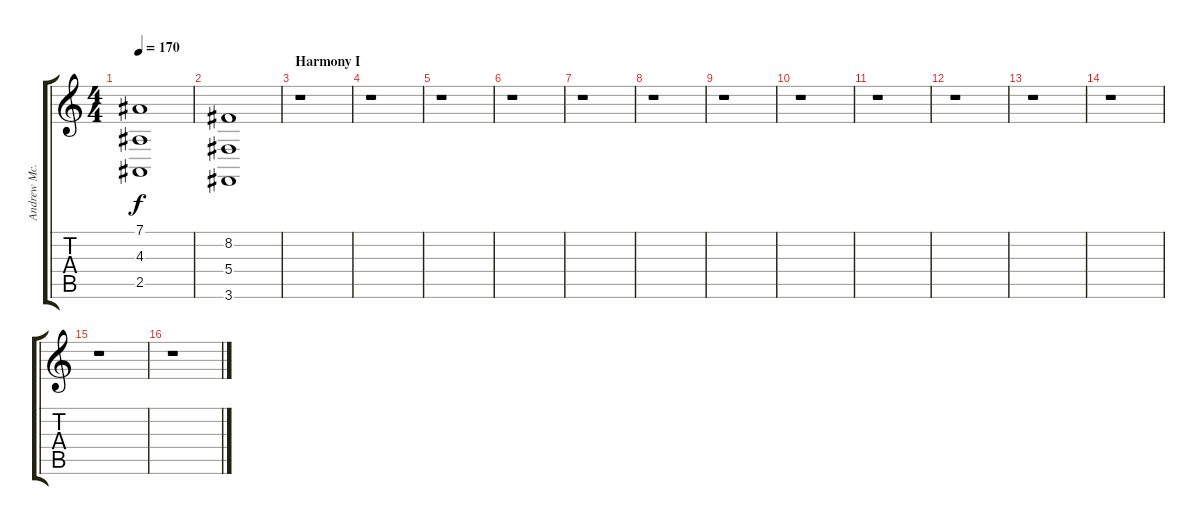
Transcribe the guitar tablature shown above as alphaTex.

\track ("Andrew Mc.Pauls" "Andrew Mc.") {instrument stringensemble1}
\staff {score tabs}
\tuning (Eb4 Bb3 Gb3 Db3 Ab2 Eb2) {hide}
\ts (4 4)
\tempo 170
\clef g2
\ks c
(7.1 4.3 2.5).1{dy f} |
(8.2 5.4 3.6).1 |
\section ("" "Harmony I")
r.1 |
r.1 |
r.1 |
r.1 |
r.1 |
r.1 |
r.1 |
r.1 |
r.1 |
r.1 |
r.1 |
r.1 |
r.1 |
r.1
